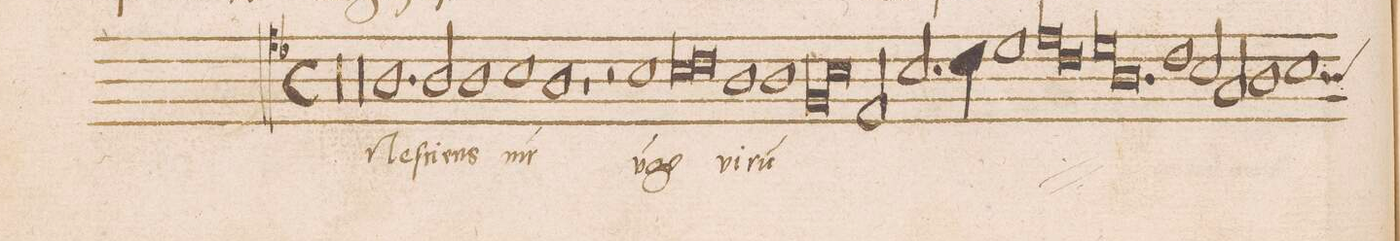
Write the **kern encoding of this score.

**kern	**text
*I"TENOR	*
*clefC5	*
*k[b-]	*
*met(C)	*
*M2/1	*
00r	.
=2-	=2-
=3-	=3-
00r	.
=4-	=4-
=5-	=5-
1.F	Ne-
2F/	-ſci-
=6-	=6-
1F	-ens
1G	m(a-
=7-	=7-
1F	-te)r
1r	.
=8-	=8-
2r	.
1G	v(ir)-
*lig	*
1G\	-go
=9-	=9-
1A	.
*Xlig	*
1F\	vi-
=10-	=10-
1F	-r(um)
*lig	*
1D/	.
=11-	=11-
1G	.
*Xlig	*
2C/	.
=12-	=12-
*	*ij
2.G/	Nes-
4A\	-ci-
1B-	-ens
=13-	=13-
*lig	*
1c	m(a-
1A	.
*Xlig	*
=14-	=14-
*lig	*
1B-	-te)r
1.F	.
*Xlig	*
=15-	=15-
1A	v(ir)-
2G/	-go
=16-	=16-
2E/	.
2F\	vi-
*custos:F	*
1G	.
=17-	=17-
*-	*-
